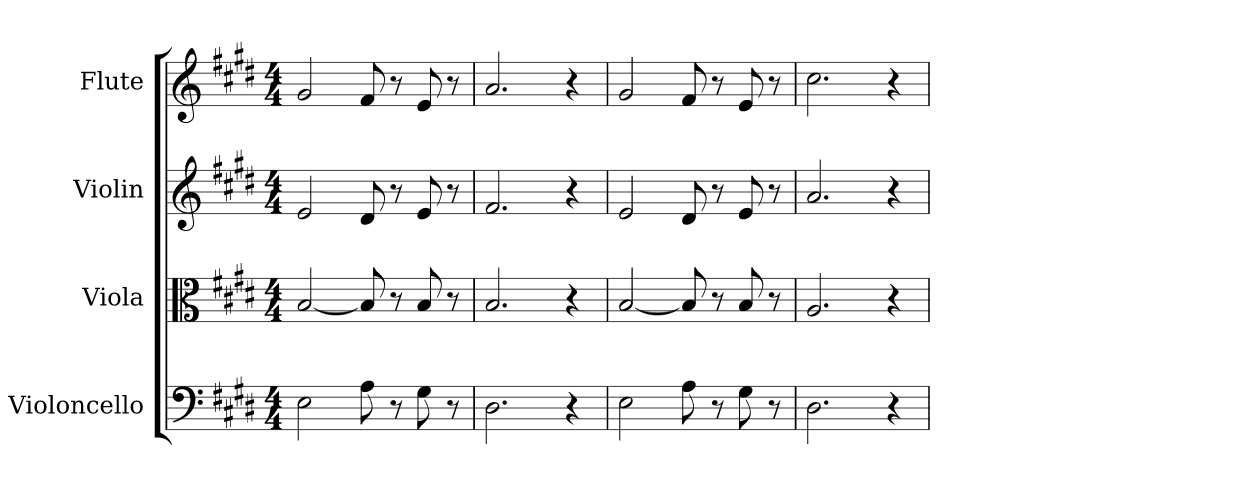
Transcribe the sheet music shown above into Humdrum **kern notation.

**kern	**kern	**kern	**kern
*part4	*part3	*part2	*part1
*staff4	*staff3	*staff2	*staff1
*I"Violoncello	*I"Viola	*I"Violin	*I"Flute
*I'Vc	*I'Vla	*I'Vln	*I'Fl
*clefF4	*clefC3	*	*
*k[f#c#g#d#]	*k[f#c#g#d#]	*k[f#c#g#d#]	*k[f#c#g#d#]
*E:	*E:	*E:	*E:
*M4/4	*M4/4	*M4/4	*M4/4
*MM40	*MM40	*MM40	*MM40
=	=	=	=
2E	[2B	2e	2g#
8A	8B]	8d#	8f#
8r	8r	8r	8r
8G#	8B	8e	8e
8r	8r	8r	8r
=2	=2	=2	=2
2.D#	2.B	2.f#	2.a
4r	4r	4r	4r
=3	=3	=3	=3
2E	[2B	2e	2g#
8A	8B]	8d#	8f#
8r	8r	8r	8r
8G#	8B	8e	8e
8r	8r	8r	8r
=4	=4	=4	=4
2.D#	2.A	2.a	2.cc#
4r	4r	4r	4r
=	=	=	=
*-	*-	*-	*-
